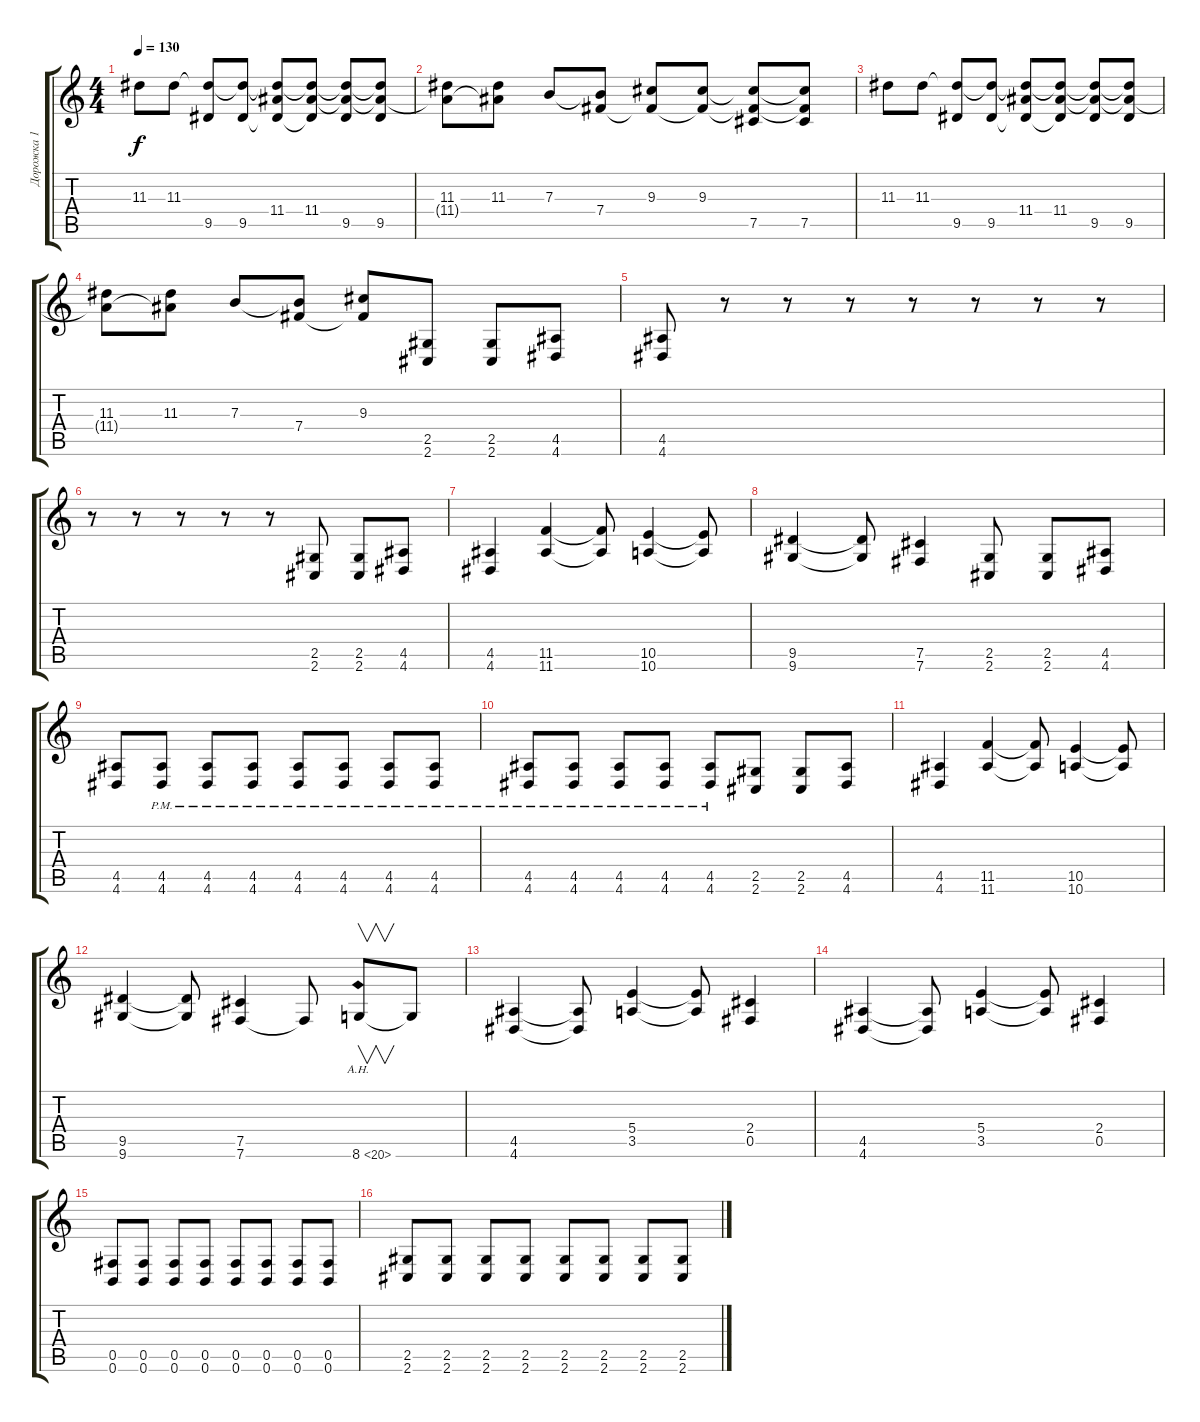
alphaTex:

\track ("Дорожка 1" "Дорожка 1") {instrument distortionguitar}
\staff {score tabs}
\tuning (Db4 Ab3 E3 B2 Gb2 B1) {hide}
\ts (4 4)
\tempo 130
\clef g2
\ks c
11.3.8{dy f} 11.3.8 (11.3{t} 9.5).8 (11.3{t} 9.5).8 (11.3{t} 11.4 9.5{t}).8 (11.3{t} 11.4 9.5{t}).8 (11.3{t} 11.4{t} 9.5).8 (11.3{t} 11.4{t} 9.5).8 |
(11.3 11.4{t}).8 (11.3 11.4{t}).8 7.3.8 (7.3{t} 7.4).8 (9.3 7.4{t}).8 (9.3 7.4{t}).8 (9.3{t} 7.4{t} 7.5).8 (9.3{t} 7.4{t} 7.5).8 |
11.3.8 11.3.8 (11.3{t} 9.5).8 (11.3{t} 9.5).8 (11.3{t} 11.4 9.5{t}).8 (11.3{t} 11.4 9.5{t}).8 (11.3{t} 11.4{t} 9.5).8 (11.3{t} 11.4{t} 9.5).8 |
(11.3 11.4{t}).8 (11.3 11.4{t}).8 7.3.8 (7.3{t} 7.4).8 (9.3 7.4{t}).8 (2.5 2.6).8 (2.5 2.6).8 (4.5 4.6).8 |
(4.5 4.6).8 r.8 r.8 r.8 r.8 r.8 r.8 r.8 |
r.8 r.8 r.8 r.8 r.8 (2.5 2.6).8 (2.5 2.6).8 (4.5 4.6).8 |
(4.5 4.6).4 (11.5 11.6).4 (11.5{t} 11.6{t}).8 (10.5 10.6).4 (10.5{t} 10.6{t}).8 |
(9.5 9.6).4 (9.5{t} 9.6{t}).8 (7.5 7.6).4 (2.5 2.6).8 (2.5 2.6).8 (4.5 4.6).8 |
(4.5 4.6).8 (4.5{pm} 4.6{pm}).8 (4.5{pm} 4.6{pm}).8 (4.5{pm} 4.6{pm}).8 (4.5{pm} 4.6{pm}).8 (4.5{pm} 4.6{pm}).8 (4.5{pm} 4.6{pm}).8 (4.5{pm} 4.6{pm}).8 |
(4.5{pm} 4.6{pm}).8 (4.5{pm} 4.6{pm}).8 (4.5{pm} 4.6{pm}).8 (4.5{pm} 4.6{pm}).8 (4.5{pm} 4.6{pm}).8 (2.5 2.6).8 (2.5 2.6).8 (4.5 4.6).8 |
(4.5 4.6).4 (11.5 11.6).4 (11.5{t} 11.6{t}).8 (10.5 10.6).4 (10.5{t} 10.6{t}).8 |
(9.5 9.6).4 (9.5{t} 9.6{t}).8 (7.5 7.6).4 7.6{t}.8 8.6{ah 12}.8{v} 8.6{t}.8 |
(4.5 4.6).4 (4.5{t} 4.6{t}).8 (5.4 3.5).4 (5.4{t} 3.5{t}).8 (2.4 0.5).4 |
(4.5 4.6).4 (4.5{t} 4.6{t}).8 (5.4 3.5).4 (5.4{t} 3.5{t}).8 (2.4 0.5).4 |
(0.5 0.6).8 (0.5 0.6).8 (0.5 0.6).8 (0.5 0.6).8 (0.5 0.6).8 (0.5 0.6).8 (0.5 0.6).8 (0.5 0.6).8 |
(2.5 2.6).8 (2.5 2.6).8 (2.5 2.6).8 (2.5 2.6).8 (2.5 2.6).8 (2.5 2.6).8 (2.5 2.6).8 (2.5 2.6).8
